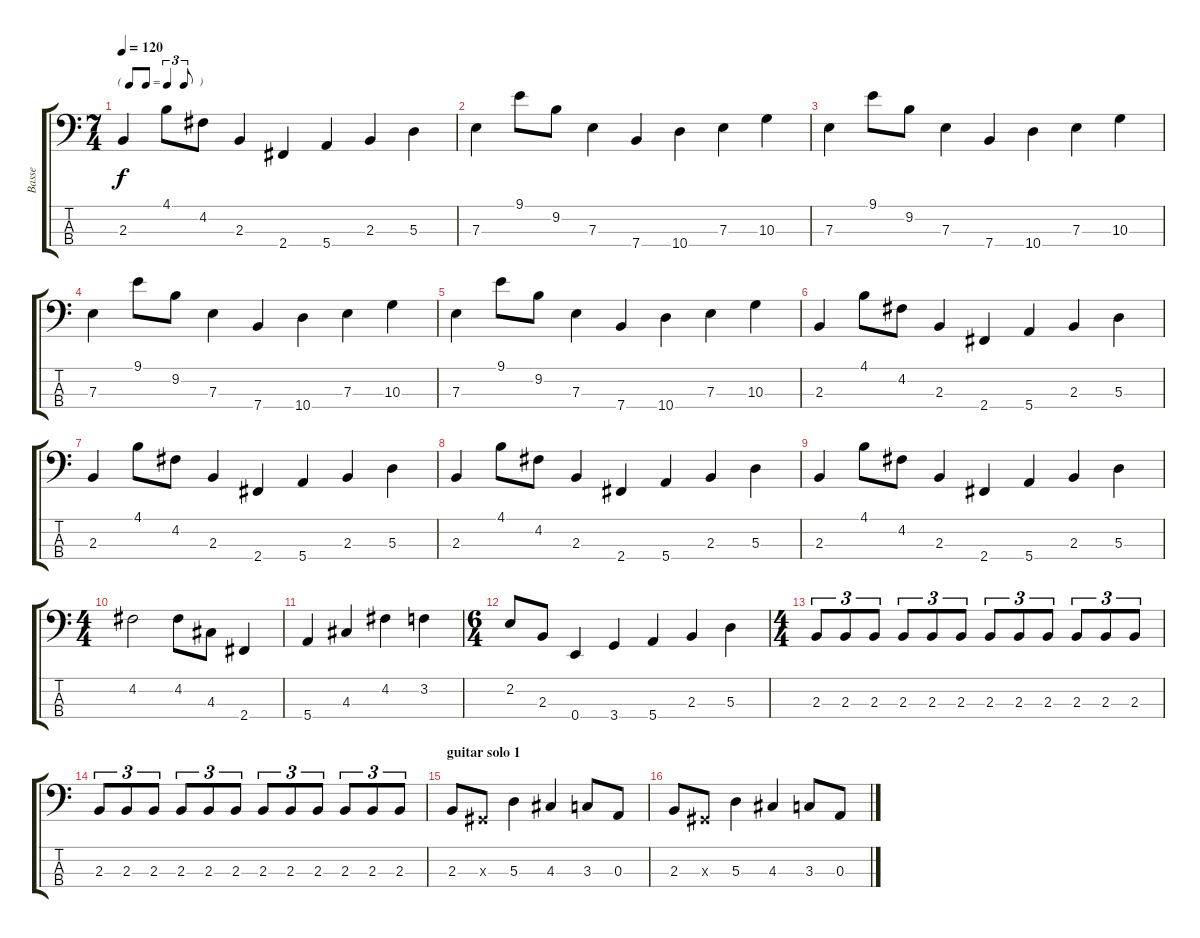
\track ("Basse" "Basse") {instrument electricbassfinger}
\staff {score tabs}
\tuning (G2 D2 A1 E1) {hide}
\ts (7 4)
\tf triplet8th
\tempo 120
\clef f4
\ks c
2.3.4{dy f} 4.1.8 4.2.8 2.3.4 2.4.4 5.4.4 2.3.4 5.3.4 |
7.3.4 9.1.8 9.2.8 7.3.4 7.4.4 10.4.4 7.3.4 10.3.4 |
7.3.4 9.1.8 9.2.8 7.3.4 7.4.4 10.4.4 7.3.4 10.3.4 |
7.3.4 9.1.8 9.2.8 7.3.4 7.4.4 10.4.4 7.3.4 10.3.4 |
7.3.4 9.1.8 9.2.8 7.3.4 7.4.4 10.4.4 7.3.4 10.3.4 |
2.3.4 4.1.8 4.2.8 2.3.4 2.4.4 5.4.4 2.3.4 5.3.4 |
2.3.4 4.1.8 4.2.8 2.3.4 2.4.4 5.4.4 2.3.4 5.3.4 |
2.3.4 4.1.8 4.2.8 2.3.4 2.4.4 5.4.4 2.3.4 5.3.4 |
2.3.4 4.1.8 4.2.8 2.3.4 2.4.4 5.4.4 2.3.4 5.3.4 |
\ts (4 4)
4.2.2 4.2.8 4.3.8 2.4.4 |
5.4.4 4.3.4 4.2.4 3.2.4 |
\ts (6 4)
2.2.8 2.3.8 0.4.4 3.4.4 5.4.4 2.3.4 5.3.4 |
\ts (4 4)
2.3.8{tu (3 2)} 2.3.8{tu (3 2)} 2.3.8{tu (3 2)} 2.3.8{tu (3 2)} 2.3.8{tu (3 2)} 2.3.8{tu (3 2)} 2.3.8{tu (3 2)} 2.3.8{tu (3 2)} 2.3.8{tu (3 2)} 2.3.8{tu (3 2)} 2.3.8{tu (3 2)} 2.3.8{tu (3 2)} |
2.3.8{tu (3 2)} 2.3.8{tu (3 2)} 2.3.8{tu (3 2)} 2.3.8{tu (3 2)} 2.3.8{tu (3 2)} 2.3.8{tu (3 2)} 2.3.8{tu (3 2)} 2.3.8{tu (3 2)} 2.3.8{tu (3 2)} 2.3.8{tu (3 2)} 2.3.8{tu (3 2)} 2.3.8{tu (3 2)} |
\section ("" "guitar solo 1")
2.3.8 -1.3{x}.8 5.3.4 4.3.4 3.3.8 0.3.8 |
2.3.8 -1.3{x}.8 5.3.4 4.3.4 3.3.8 0.3.8
